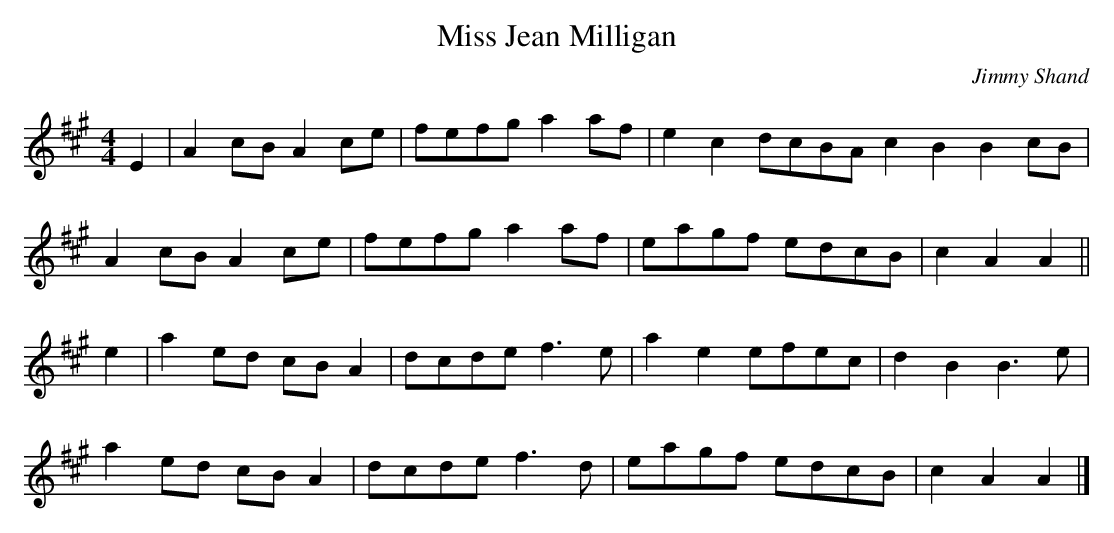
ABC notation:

X:1
T:Miss Jean Milligan
C:Jimmy Shand
L:1/8
M:4/4
K:A
E2|A2 cB A2 ce|fefg a2 af|e2 c2 dcBA c2 B2 B2 cB|
A2 cB A2 ce|fefg a2 af|eagf edcB|c2 A2 A2||
e2|a2 ed cB A2|dcde f3 e|a2 e2 efec|d2 B2 B3 e|
a2 ed cB A2|dcde f3 d|eagf edcB|c2 A2 A2|]
